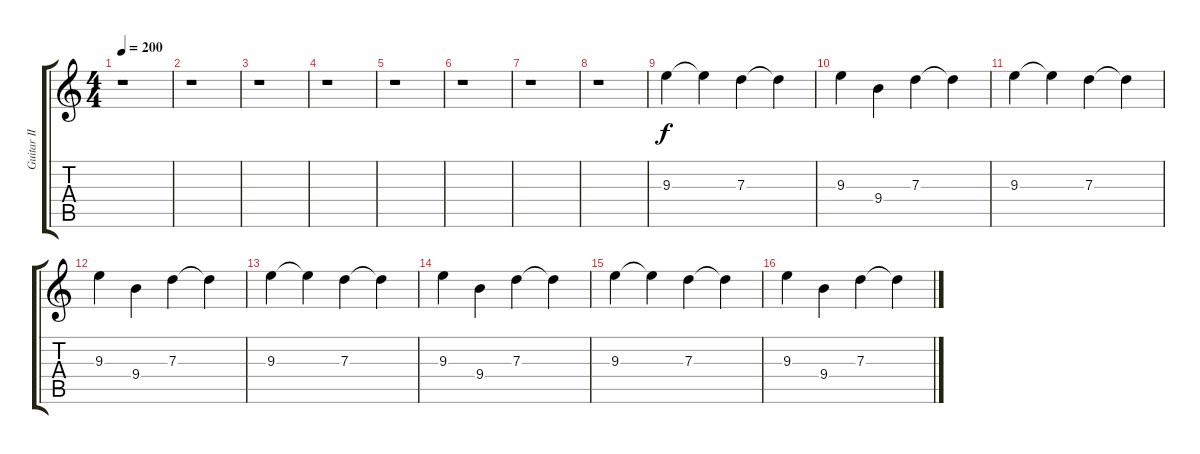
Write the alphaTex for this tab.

\track ("Guitar II" "Guitar II") {instrument electricguitarjazz}
\staff {score tabs}
\tuning (E4 B3 G3 D3 A2 E2) {hide}
\ts (4 4)
\tempo 200
\clef g2
\ks c
r.1{dy f} |
r.1 |
r.1 |
r.1 |
r.1 |
r.1 |
r.1 |
r.1 |
9.3.4 9.3{t}.4 7.3.4 7.3{t}.4 |
9.3.4 9.4.4 7.3.4 7.3{t}.4 |
9.3.4 9.3{t}.4 7.3.4 7.3{t}.4 |
9.3.4 9.4.4 7.3.4 7.3{t}.4 |
9.3.4 9.3{t}.4 7.3.4 7.3{t}.4 |
9.3.4 9.4.4 7.3.4 7.3{t}.4 |
9.3.4 9.3{t}.4 7.3.4 7.3{t}.4 |
9.3.4 9.4.4 7.3.4 7.3{t}.4
